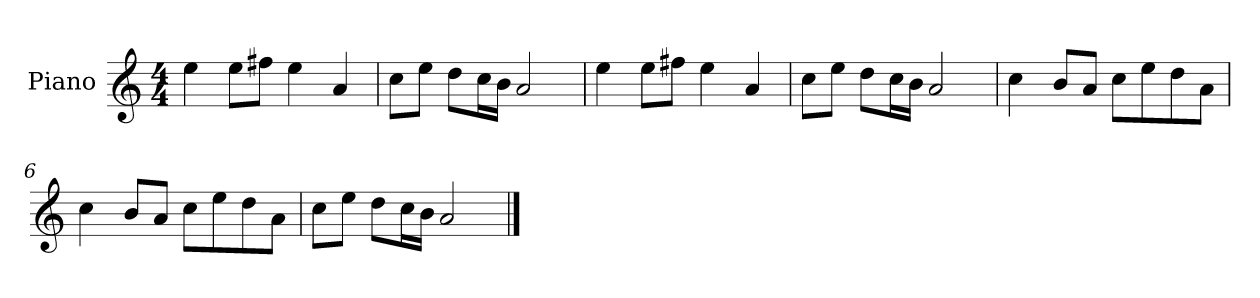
**kern
*part1
*staff1
*I"Piano
*I'P-no
*clefG2
*k[]
*M4/4
*MM90
=1
4ee\
8ee\L
8ff#X\J
4ee\
4a/
=2
8cc\L
8ee\J
8dd\L
16cc\L
16b\JJ
2a/
=3
4ee\
8ee\L
8ff#X\J
4ee\
4a/
=4
8cc\L
8ee\J
8dd\L
16cc\L
16b\JJ
2a/
=5
4cc\
8b/L
8a/J
8cc\L
8ee\
8dd\
8a\J
=6
4cc\
8b/L
8a/J
8cc\L
8ee\
8dd\
8a\J
!!LO:LB:g=z
=7
8cc\L
8ee\J
8dd\L
16cc\L
16b\JJ
2a/
==
*-
